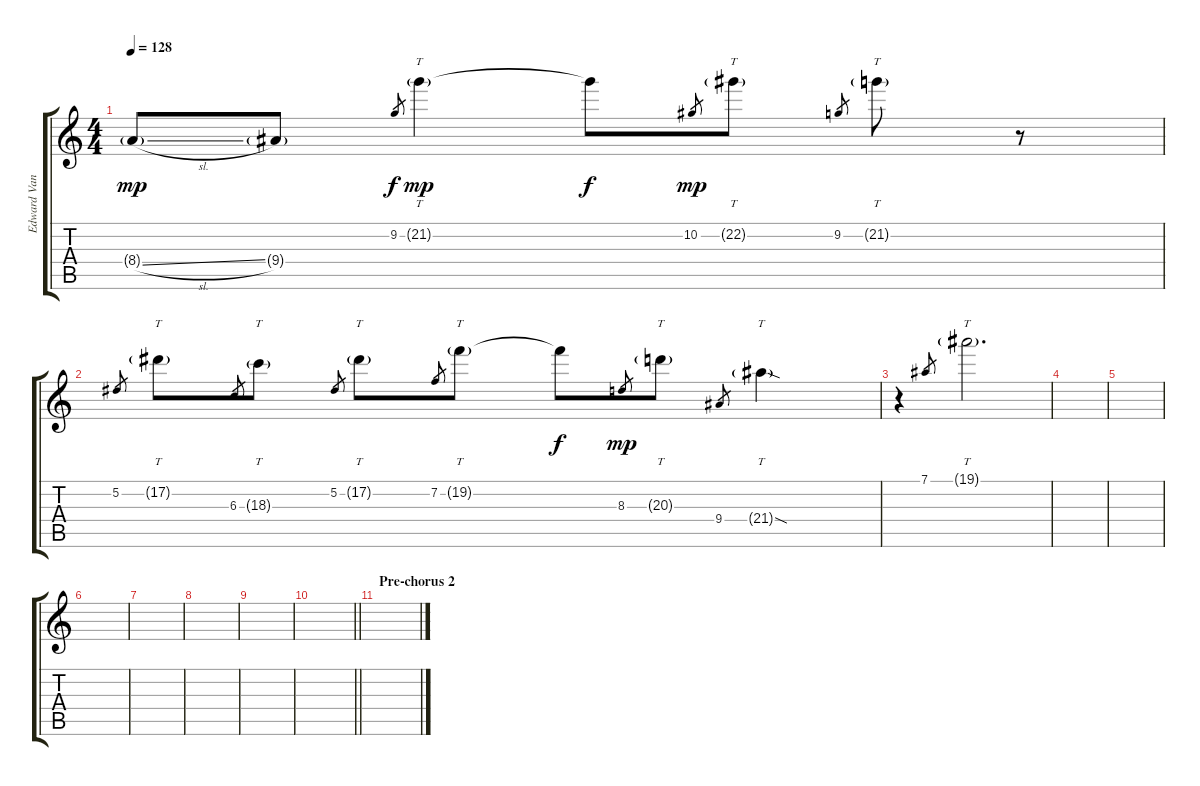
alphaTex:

\track ("Edward Van Halen 2" "Edward Van") {instrument overdrivenguitar}
\staff {score tabs}
\tuning (Eb4 Bb3 Gb3 Db3 Ab2 Eb2) {hide}
\ts (4 4)
\tempo 128
\clef g2
\ks c
8.4{sl g}.8{dy mp} 9.4{g}.8 9.2.8{gr dy f} 21.2{g}.4{tt dy mp} 21.2{t}.8{dy f} 10.2.8{gr dy mp} 22.2{g}.8{tt} 9.2.8{gr} 21.2{g}.8{tt} r.8 |
5.2.8{gr} 17.2{g}.8{tt} 6.3.8{gr} 18.3{g}.8{tt} 5.2.8{gr} 17.2{g}.8{tt} 7.2.8{gr} 19.2{g}.8{tt} 19.2{t}.8{dy f} 8.3.8{gr dy mp} 20.3{g}.8{tt} 9.4.8{gr} 21.4{sod g}.4{tt} |
r.4 7.1.8{gr} 19.1{g}.2{tt d} |
|
|
|
|
|
|
\barLineRight lightlight
|
\section ("" "Pre-chorus 2")
